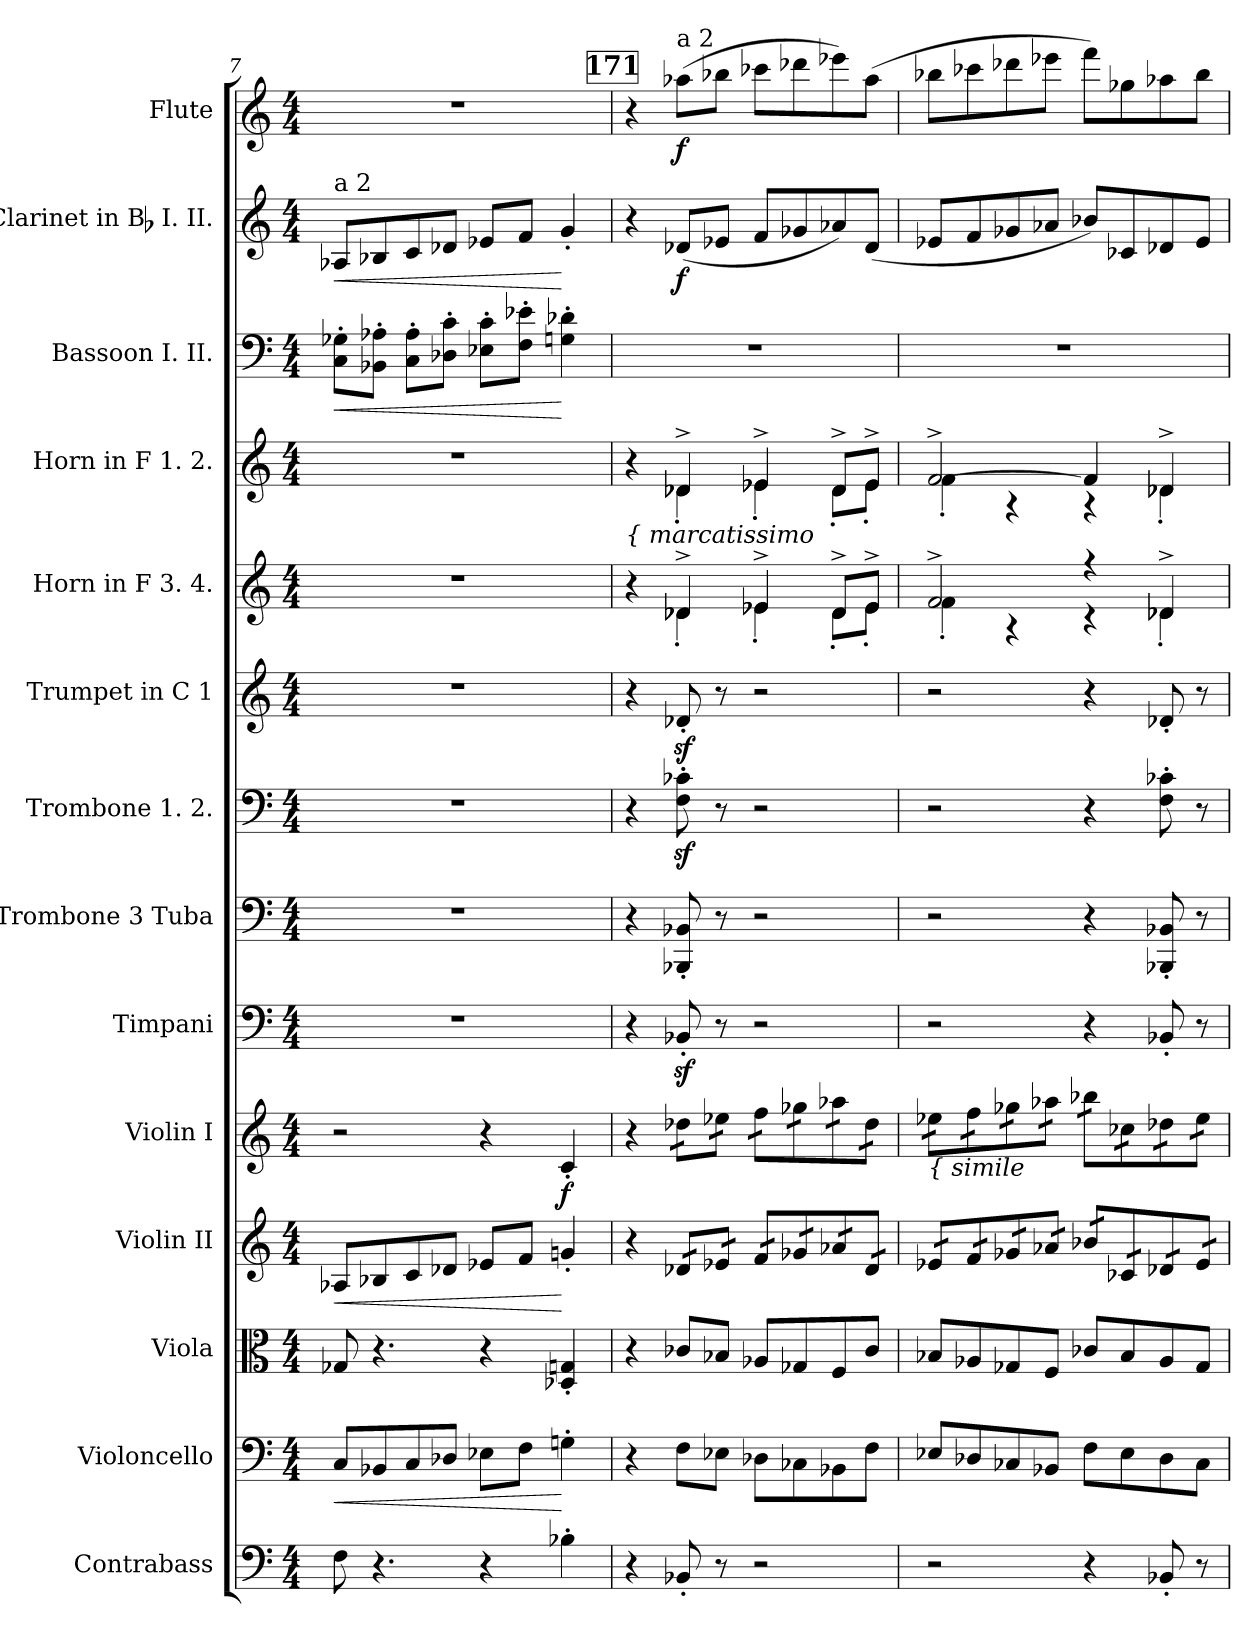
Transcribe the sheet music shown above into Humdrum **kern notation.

**kern	**kern	**dynam	**kern	**kern	**dynam	**kern	**dynam	**kern	**kern	**kern	**kern	**kern	**kern	**kern	**dynam	**kern	**dynam	**kern	**dynam
*part14	*part13	*part13	*part12	*part11	*part11	*part10	*part10	*part9	*part8	*part7	*part6	*part5	*part4	*part3	*part3	*part2	*part2	*part1	*part1
*staff14	*staff13	*staff13	*staff12	*staff11	*staff11	*staff10	*staff10	*staff9	*staff8	*staff7	*staff6	*staff5	*staff4	*staff3	*staff3	*staff2	*staff2	*staff1	*staff1
*I"Contrabass	*I"Violoncello	*	*I"Viola	*I"Violin II	*	*I"Violin I	*	*I"Timpani	*I"Trombone 3 Tuba	*I"Trombone 1. 2.	*I"Trumpet in C 1	*I"Horn in F 3. 4.	*I"Horn in F 1. 2.	*I"Bassoon I. II.	*	*I"Clarinet in Bb I. II.	*	*I"Flute	*
*I'Cb.	*I'Vc.	*	*I'Vla.	*I'Vln. II	*	*I'Vln. I	*	*I'Timp.	*	*	*	*	*	*I'Bsn.	*	*I'Cl.	*	*I'Fl.	*
*clefF4	*clefF4	*	*clefC3	*clefG2	*	*clefG2	*	*clefF4	*clefF4	*clefF4	*clefG2	*clefG2	*clefG2	*clefF4	*	*clefG2	*	*clefG2	*
*ITrd7c12	*	*	*	*	*	*	*	*	*	*	*	*	*	*	*	*	*	*	*
*k[]	*k[]	*	*k[]	*k[]	*	*k[]	*	*k[]	*k[]	*k[]	*k[]	*k[]	*k[]	*k[]	*	*k[]	*	*k[]	*
*M4/4	*M4/4	*	*M4/4	*M4/4	*	*M4/4	*	*M4/4	*M4/4	*M4/4	*M4/4	*M4/4	*M4/4	*M4/4	*	*M4/4	*	*M4/4	*
=7	=7	=7	=7	=7	=7	=7	=7	=7	=7	=7	=7	=7	=7	=7	=7	=7	=7	=7	=7
!	!	!	!	!	!	!	!	!	!	!	!	!	!	!	!	!LO:TX:a:t=a 2	!	!	!
!	!	!LO:HP:b	!	!	!LO:HP:b	!	!	!	!	!	!	!	!	!	!LO:HP:b	!	!LO:HP:b	!	!
8FF	8CL	<	8G-X	8A-XL	<	2r	.	1r	1r	1r	1r	1r	1r	8C' 8G-X'L	<	8A-XL	<	1r	.
4.r	8BB-X	.	4.r	8B-X	.	.	.	.	.	.	.	.	.	8BB-X' 8A-X'J	.	8B-X	.	.	.
.	8C	.	.	8c	.	.	.	.	.	.	.	.	.	8C' 8A-'L	.	8c	.	.	.
.	8D-XJ	.	.	8d-XJ	.	.	.	.	.	.	.	.	.	8D-X' 8c'J	.	8d-XJ	.	.	.
4r	8E-XL	.	4r	8e-XL	.	4r	.	.	.	.	.	.	.	8E-X' 8c'L	.	8e-XL	.	.	.
.	8FJ	.	.	8fJ	.	.	.	.	.	.	.	.	.	8F' 8e-X'J	.	8fJ	.	.	.
4BB-X'	4Gn'	[	4D-X' 4Gn'	4gn'	[	4c'	f	.	.	.	.	.	.	4Gn' 4d-X'	[	4g'	[	.	.
!!LO:REH:place=s1:t=171
=8	=8	=8	=8	=8	=8	=8	=8	=8	=8	=8	=8	=8	=8	=8	=8	=8	=8	=8	=8
*	*	*	*	*	*	*	*	*	*	*	*	*^	*^	*	*	*	*	*	*
!	!	!	!	!	!	!	!	!	!	!	!	!	!	!LO:TX:b:i:t={ marcatissimo	!	!	!	!	!	!	!
4r	4r	.	4r	4r	.	4r	.	4r	4r	4r	4r	4r	4ryy	4r	4ryy	1r	.	4r	.	4r	.
!	!	!	!	!	!	!	!	!	!	!	!	!	!	!	!	!	!	!	!	!LO:TX:a:t=a 2	!
!	!	!	!	!	!	!LO:TX:b:i:t={ a punta d'arco	!	!	!	!	!	!	!	!	!	!	!	!	!	!	!
!	!	!	!	!	!	!	!	!	!	!LO:DY:t={ %s	!	!	!	!	!	!	!	!	!	!	!
*	*	*	*	*tremolo	*	*	*	*	*	*	*	*	*	*	*	*	*	*	*	*	*
*	*	*	*	*	*	*tremolo	*	*	*	*	*	*	*	*	*	*	*	*	*	*	*
8BBB-X'	8FL	.	8c-XL	16d-XLL	.	16dd-XLL	.	8BB-Xz'	8BBB-X' 8BB-X'	8Fz' 8c-Xz'	8d-Xz'	4d-X^	4d-X'	4d-X^	4d-X'	.	.	(8d-XL	f	(8aa-XL	f
.	.	.	.	16d-X	.	16dd-X	.	.	.	.	.	.	.	.	.	.	.	.	.	.	.
8r	8E-XJ	.	8B-XJ	16e-X	.	16ee-X	.	8r	8r	8r	8r	.	.	.	.	.	.	8e-XJ	.	8bb-XJ	.
.	.	.	.	16e-XJJ	.	16ee-XJJ	.	.	.	.	.	.	.	.	.	.	.	.	.	.	.
2r	8D-XL	.	8A-XL	16fLL	.	16ffLL	.	2r	2r	2r	2r	4e-X^	4e-X'	4e-X^	4e-X'	.	.	8fL	.	8ccc-XL	.
.	.	.	.	16f	.	16ff	.	.	.	.	.	.	.	.	.	.	.	.	.	.	.
.	8C-X	.	8G-X	16g-X	.	16gg-X	.	.	.	.	.	.	.	.	.	.	.	8g-X	.	8ddd-X	.
.	.	.	.	16g-X	.	16gg-X	.	.	.	.	.	.	.	.	.	.	.	.	.	.	.
.	8BB-X	.	8F	16a-X	.	16aa-X	.	.	.	.	.	8d-^L	8d-'L	8d-^L	8d-'L	.	.	8a-X)	.	8eee-X)	.
.	.	.	.	16a-X	.	16aa-X	.	.	.	.	.	.	.	.	.	.	.	.	.	.	.
.	8FJ	.	8c-J	16d-	.	16dd-	.	.	.	.	.	8e-^J	8e-'J	8e-^J	8e-'J	.	.	(8d-J	.	(8aa-J	.
.	.	.	.	16d-JJ	.	16dd-JJ	.	.	.	.	.	.	.	.	.	.	.	.	.	.	.
=9	=9	=9	=9	=9	=9	=9	=9	=9	=9	=9	=9	=9	=9	=9	=9	=9	=9	=9	=9	=9	=9
!	!	!	!	!	!	!LO:TX:b:i:t={ simile	!	!	!	!	!	!	!	!	!	!	!	!	!	!	!
2r	8E-XL	.	8B-XL	16e-XLL	.	16ee-XLL	.	2r	2r	2r	2r	2f^	4f'	[2f^	4f'	1r	.	8e-XL	.	8bb-XL	.
.	.	.	.	16e-X	.	16ee-X	.	.	.	.	.	.	.	.	.	.	.	.	.	.	.
.	8D-X	.	8A-X	16f	.	16ff	.	.	.	.	.	.	.	.	.	.	.	8f	.	8ccc-X	.
.	.	.	.	16f	.	16ff	.	.	.	.	.	.	.	.	.	.	.	.	.	.	.
.	8C-X	.	8G-X	16g-X	.	16gg-X	.	.	.	.	.	.	4r	.	4r	.	.	8g-X	.	8ddd-X	.
.	.	.	.	16g-X	.	16gg-X	.	.	.	.	.	.	.	.	.	.	.	.	.	.	.
.	8BB-XJ	.	8FJ	16a-X	.	16aa-X	.	.	.	.	.	.	.	.	.	.	.	8a-XJ	.	8eee-XJ	.
.	.	.	.	16a-XJJ	.	16aa-XJJ	.	.	.	.	.	.	.	.	.	.	.	.	.	.	.
4r	8FL	.	8c-XL	16b-XLL	.	16bb-XLL	.	4r	4r	4r	4r	4r	4r	4f]	4r	.	.	8b-XL)	.	8fffL)	.
.	.	.	.	16b-X	.	16bb-X	.	.	.	.	.	.	.	.	.	.	.	.	.	.	.
.	8E-	.	8B-	16c-X	.	16cc-X	.	.	.	.	.	.	.	.	.	.	.	8c-X	.	8gg-X	.
.	.	.	.	16c-X	.	16cc-X	.	.	.	.	.	.	.	.	.	.	.	.	.	.	.
8BBB-X'	8D-	.	8A-	16d-X	.	16dd-X	.	8BB-X'	8BBB-X' 8BB-X'	8F' 8c-X'	8d-X'	4d-X^	4d-X'	4d-X^	4d-X'	.	.	8d-X	.	8aa-X	.
.	.	.	.	16d-X	.	16dd-X	.	.	.	.	.	.	.	.	.	.	.	.	.	.	.
8r	8C-J	.	8G-J	16e-	.	16ee-	.	8r	8r	8r	8r	.	.	.	.	.	.	8e-J	.	8bb-J	.
.	.	.	.	16e-JJ	.	16ee-JJ	.	.	.	.	.	.	.	.	.	.	.	.	.	.	.
*	*	*	*	*	*	*Xtremolo	*	*	*	*	*	*	*	*	*	*	*	*	*	*	*
*	*	*	*	*Xtremolo	*	*	*	*	*	*	*	*	*	*	*	*	*	*	*	*	*
*	*	*	*	*	*	*	*	*	*	*	*	*v	*v	*	*	*	*	*	*	*	*
*	*	*	*	*	*	*	*	*	*	*	*	*	*v	*v	*	*	*	*	*	*
=	=	=	=	=	=	=	=	=	=	=	=	=	=	=	=	=	=	=	=
*-	*-	*-	*-	*-	*-	*-	*-	*-	*-	*-	*-	*-	*-	*-	*-	*-	*-	*-	*-
